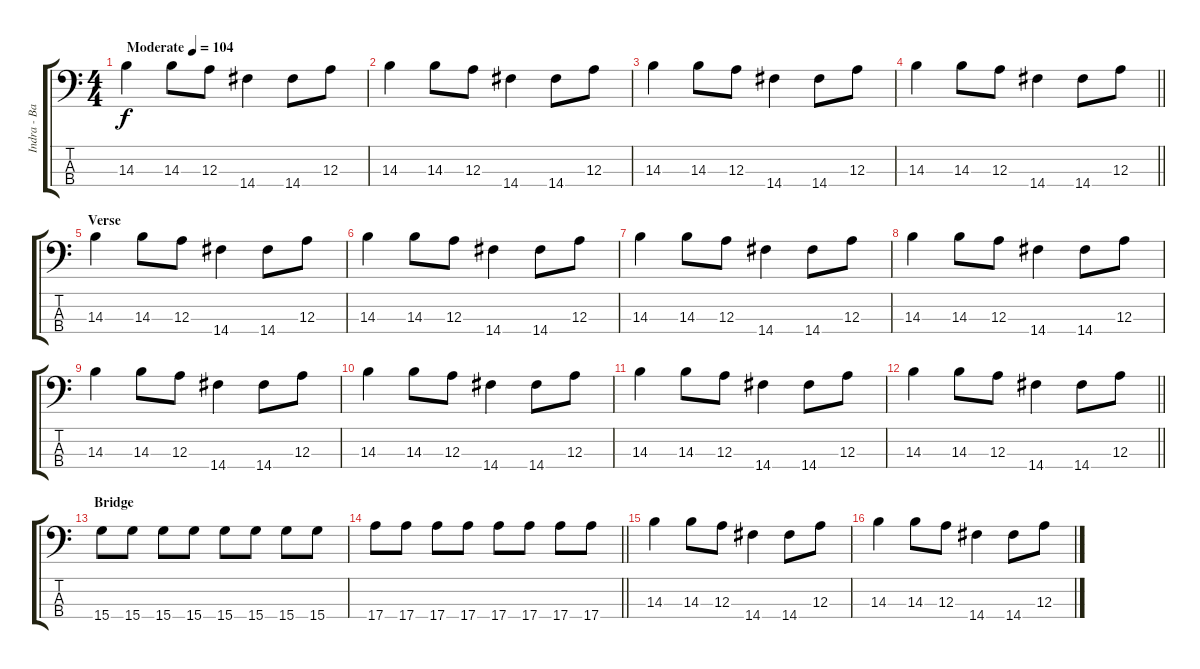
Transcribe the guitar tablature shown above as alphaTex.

\track ("Indra - Bass" "Indra - Ba") {instrument electricbassfinger}
\staff {score tabs}
\tuning (G2 D2 A1 E1) {hide}
\ts (4 4)
\tempo (104 "Moderate")
\clef f4
\ks c
14.3.4{dy f instrument electricbassfinger} 14.3.8 12.3.8 14.4.4 14.4.8 12.3.8 |
14.3.4 14.3.8 12.3.8 14.4.4 14.4.8 12.3.8 |
14.3.4 14.3.8 12.3.8 14.4.4 14.4.8 12.3.8 |
\barLineRight lightlight
14.3.4 14.3.8 12.3.8 14.4.4 14.4.8 12.3.8 |
\section ("" "Verse")
14.3.4 14.3.8 12.3.8 14.4.4 14.4.8 12.3.8 |
14.3.4 14.3.8 12.3.8 14.4.4 14.4.8 12.3.8 |
14.3.4 14.3.8 12.3.8 14.4.4 14.4.8 12.3.8 |
14.3.4 14.3.8 12.3.8 14.4.4 14.4.8 12.3.8 |
14.3.4 14.3.8 12.3.8 14.4.4 14.4.8 12.3.8 |
14.3.4 14.3.8 12.3.8 14.4.4 14.4.8 12.3.8 |
14.3.4 14.3.8 12.3.8 14.4.4 14.4.8 12.3.8 |
\barLineRight lightlight
14.3.4 14.3.8 12.3.8 14.4.4 14.4.8 12.3.8 |
\section ("" "Bridge")
15.4.8 15.4.8 15.4.8 15.4.8 15.4.8 15.4.8 15.4.8 15.4.8 |
\barLineRight lightlight
17.4.8 17.4.8 17.4.8 17.4.8 17.4.8 17.4.8 17.4.8 17.4.8 |
14.3.4 14.3.8 12.3.8 14.4.4 14.4.8 12.3.8 |
14.3.4 14.3.8 12.3.8 14.4.4 14.4.8 12.3.8
